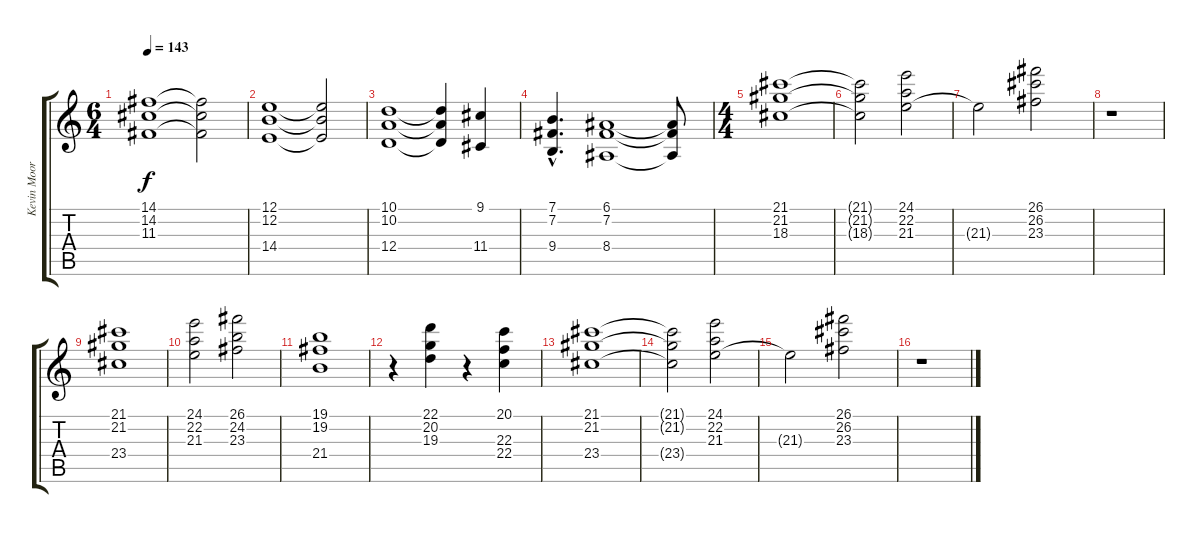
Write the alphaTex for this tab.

\track ("Kevin Moore (Keyboard)" "Kevin Moor") {instrument synthstrings1}
\staff {score tabs}
\tuning (E4 B3 G3 D3 A2 E2) {hide}
\ts (6 4)
\tempo 143
\clef g2
\ks c
(14.1 14.2 11.3).1{dy f} (14.1{t} 14.2{t} 11.3{t}).2 |
(12.1 12.2 14.4).1 (12.1{t} 12.2{t} 14.4{t}).2 |
(10.1 10.2 12.4).1 (10.1{t} 10.2{t} 12.4{t}).4 (9.1 11.4).4 |
(7.1{hac} 7.2{hac} 9.4{hac}).4{d} (6.1 7.2 8.4).1 (6.1{t} 7.2{t} 8.4{t}).8 |
\ts (4 4)
(21.1 21.2 18.3).1 |
(21.1{t} 21.2{t} 18.3{t}).2 (24.1 22.2 21.3).2 |
21.3{t}.2 (26.1 26.2 23.3).2 |
r.1 |
(21.1 21.2 23.4).1 |
(24.1 22.2 21.3).2 (26.1 24.2 23.3).2 |
(19.1 19.2 21.4).1 |
r.4 (22.1 20.2 19.3).4 r.4 (20.1 22.3 22.4).4 |
(21.1 21.2 23.4).1 |
(21.1{t} 21.2{t} 23.4{t}).2 (24.1 22.2 21.3).2 |
21.3{t}.2 (26.1 26.2 23.3).2 |
r.1
